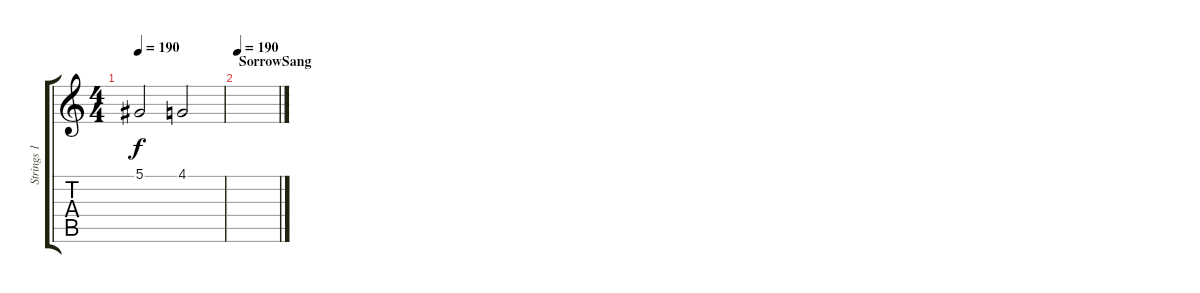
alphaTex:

\track ("Strings 1" "Strings 1") {instrument stringensemble2}
\staff {score tabs}
\tuning (Eb4 Bb3 Gb3 Db3 Ab2 Eb2) {hide}
\ts (4 4)
\tempo 190
\clef g2
\ks c
5.1.2{dy f} 4.1.2 |
\section ("" "SorrowSang")
\tempo 190
